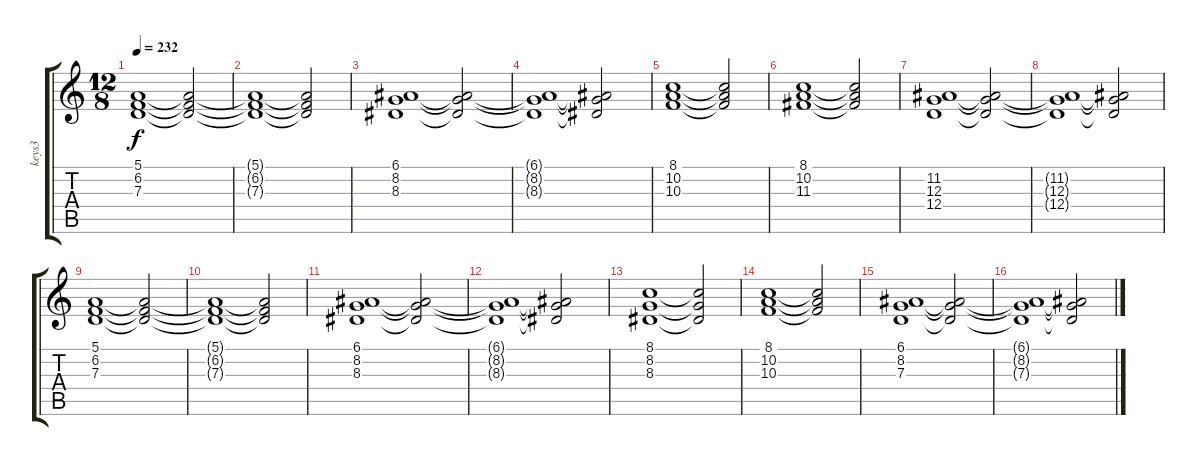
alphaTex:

\track ("keys3" "keys3") {instrument drawbarorgan}
\staff {score tabs}
\tuning (E4 B3 G3 D3 A2 E2) {hide}
\ts (12 8)
\tempo 232
\clef g2
\ks c
(5.1 6.2 7.3).1{dy f} (5.1{t} 6.2{t} 7.3{t}).2 |
(5.1{t} 6.2{t} 7.3{t}).1 (5.1{t} 6.2{t} 7.3{t}).2 |
(6.1 8.2 8.3).1 (6.1{t} 8.2{t} 8.3{t}).2 |
(6.1{t} 8.2{t} 8.3{t}).1 (6.1{t} 8.2{t} 8.3{t}).2 |
(8.1 10.2 10.3).1 (8.1{t} 10.2{t} 10.3{t}).2 |
(8.1 10.2 11.3).1 (8.1{t} 10.2{t} 11.3{t}).2 |
(11.2 12.3 12.4).1 (11.2{t} 12.3{t} 12.4{t}).2 |
(11.2{t} 12.3{t} 12.4{t}).1 (11.2{t} 12.3{t} 12.4{t}).2 |
(5.1 6.2 7.3).1 (5.1{t} 6.2{t} 7.3{t}).2 |
(5.1{t} 6.2{t} 7.3{t}).1 (5.1{t} 6.2{t} 7.3{t}).2 |
(6.1 8.2 8.3).1 (6.1{t} 8.2{t} 8.3{t}).2 |
(6.1{t} 8.2{t} 8.3{t}).1 (6.1{t} 8.2{t} 8.3{t}).2 |
(8.1 8.2 8.3).1 (8.1{t} 8.2{t} 8.3{t}).2 |
(8.1 10.2 10.3).1 (8.1{t} 10.2{t} 10.3{t}).2 |
(6.1 8.2 7.3).1 (6.1{t} 8.2{t} 7.3{t}).2 |
(6.1{t} 8.2{t} 7.3{t}).1 (6.1{t} 8.2{t} 7.3{t}).2
